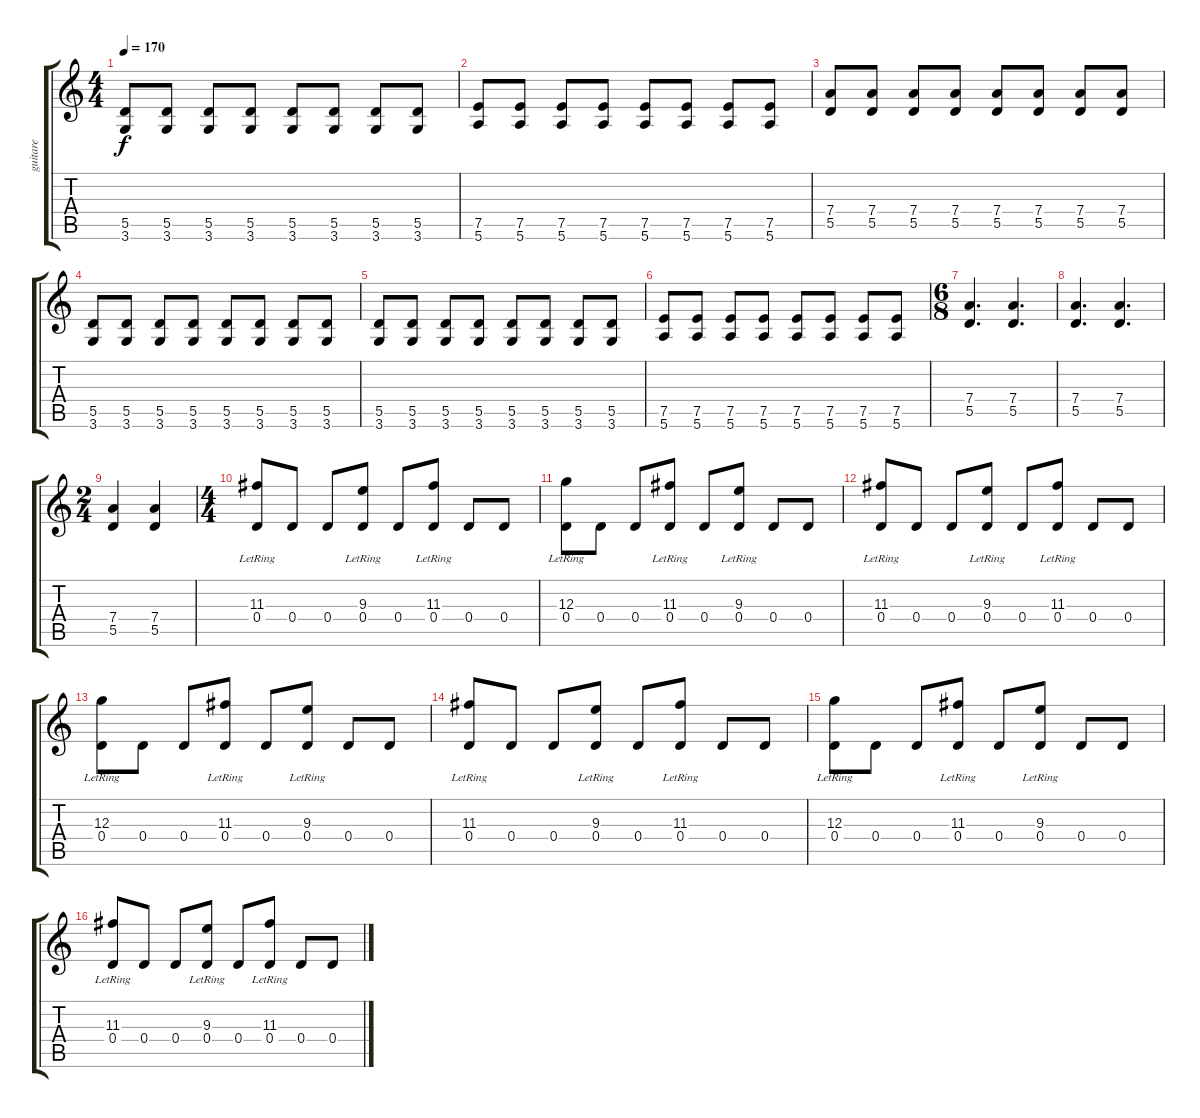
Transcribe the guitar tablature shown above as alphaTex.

\track ("guitare" "guitare") {instrument distortionguitar}
\staff {score tabs}
\tuning (E4 B3 G3 D3 A2 E2) {hide}
\ts (4 4)
\tempo 170
\clef g2
\ks c
(5.5 3.6).8{dy f} (5.5 3.6).8 (5.5 3.6).8 (5.5 3.6).8 (5.5 3.6).8 (5.5 3.6).8 (5.5 3.6).8 (5.5 3.6).8 |
(7.5 5.6).8 (7.5 5.6).8 (7.5 5.6).8 (7.5 5.6).8 (7.5 5.6).8 (7.5 5.6).8 (7.5 5.6).8 (7.5 5.6).8 |
(7.4 5.5).8 (7.4 5.5).8 (7.4 5.5).8 (7.4 5.5).8 (7.4 5.5).8 (7.4 5.5).8 (7.4 5.5).8 (7.4 5.5).8 |
(5.5 3.6).8 (5.5 3.6).8 (5.5 3.6).8 (5.5 3.6).8 (5.5 3.6).8 (5.5 3.6).8 (5.5 3.6).8 (5.5 3.6).8 |
(5.5 3.6).8 (5.5 3.6).8 (5.5 3.6).8 (5.5 3.6).8 (5.5 3.6).8 (5.5 3.6).8 (5.5 3.6).8 (5.5 3.6).8 |
(7.5 5.6).8 (7.5 5.6).8 (7.5 5.6).8 (7.5 5.6).8 (7.5 5.6).8 (7.5 5.6).8 (7.5 5.6).8 (7.5 5.6).8 |
\ts (6 8)
(7.4 5.5).4{d} (7.4 5.5).4{d} |
(7.4 5.5).4{d} (7.4 5.5).4{d} |
\ts (2 4)
(7.4 5.5).4 (7.4 5.5).4 |
\ts (4 4)
(11.3{lr} 0.4).8 0.4.8 0.4.8 (9.3{lr} 0.4).8 0.4.8 (11.3{lr} 0.4).8 0.4.8 0.4.8 |
(12.3{lr} 0.4).8 0.4.8 0.4.8 (11.3{lr} 0.4).8 0.4.8 (9.3{lr} 0.4).8 0.4.8 0.4.8 |
(11.3{lr} 0.4).8 0.4.8 0.4.8 (9.3{lr} 0.4).8 0.4.8 (11.3{lr} 0.4).8 0.4.8 0.4.8 |
(12.3{lr} 0.4).8 0.4.8 0.4.8 (11.3{lr} 0.4).8 0.4.8 (9.3{lr} 0.4).8 0.4.8 0.4.8 |
(11.3{lr} 0.4).8 0.4.8 0.4.8 (9.3{lr} 0.4).8 0.4.8 (11.3{lr} 0.4).8 0.4.8 0.4.8 |
(12.3{lr} 0.4).8 0.4.8 0.4.8 (11.3{lr} 0.4).8 0.4.8 (9.3{lr} 0.4).8 0.4.8 0.4.8 |
(11.3{lr} 0.4).8 0.4.8 0.4.8 (9.3{lr} 0.4).8 0.4.8 (11.3{lr} 0.4).8 0.4.8 0.4.8
